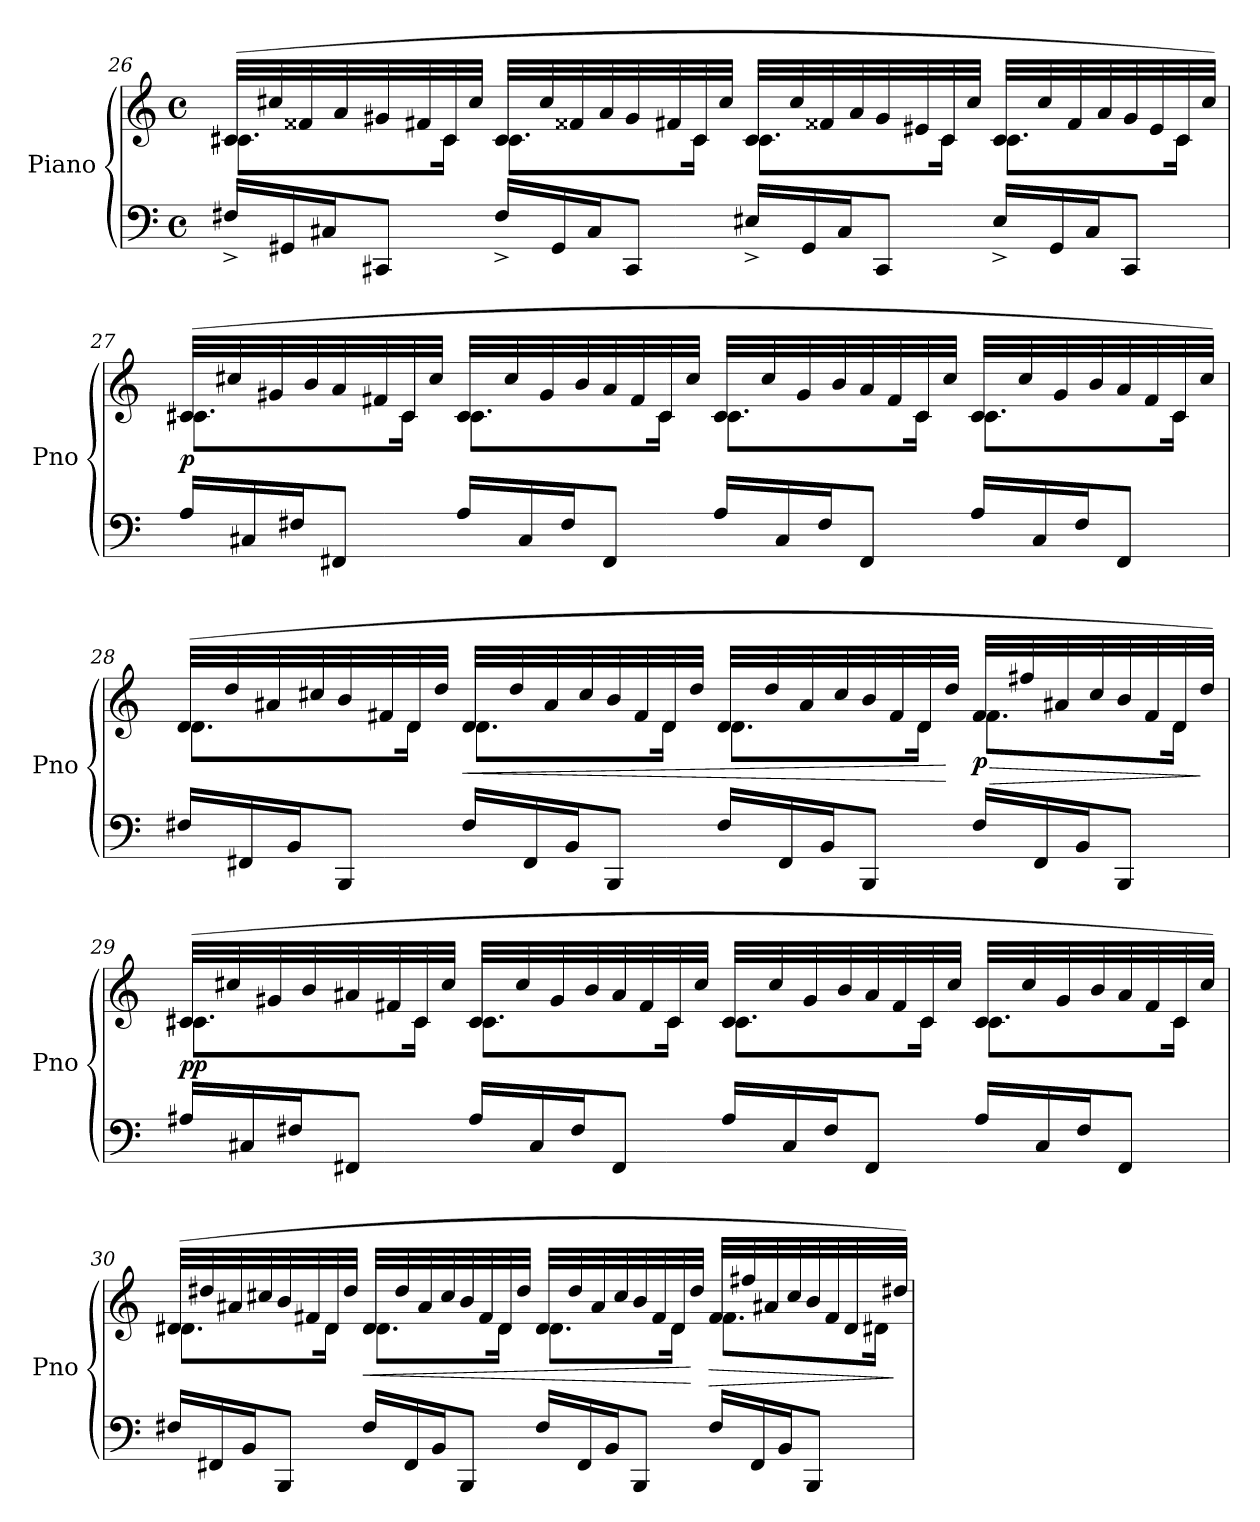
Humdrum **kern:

**kern	**kern	**dynam
*part1	*part1	*part1
*staff2	*staff1	*staff1/2
*I"Piano	*	*
*I'Pno	*	*
!!LO:PB:g=z
*clefF4	*clefG2	*
*k[]	*k[]	*
*M4/4	*M4/4	*
*met(c)	*met(c)	*
*Xtuplet	*	*
=26	=26	=26
*	*^	*
24F#X^/LL	(32c#X/LLL	8.c#\L	.
.	32cc#X/	.	.
24GG#X/	.	.	.
.	32f##X/	.	.
24C#X/J	.	.	.
.	32a/	.	.
8CC#X/J	32g#X/	.	.
.	32f#X/	.	.
.	32c#/	16c#\Jk	.
.	32cc#/JJJ	.	.
24F#^/LL	32c#/LLL	8.c#\L	.
.	32cc#/	.	.
24GG#/	.	.	.
.	32f##X/	.	.
24C#/J	.	.	.
.	32a/	.	.
8CC#/J	32g#/	.	.
.	32f#X/	.	.
.	32c#/	16c#\Jk	.
.	32cc#/JJJ	.	.
24E#X^/LL	32c#/LLL	8.c#\L	.
.	32cc#/	.	.
24GG#/	.	.	.
.	32f##X/	.	.
24C#/J	.	.	.
.	32a/	.	.
8CC#/J	32g#/	.	.
.	32e#X/	.	.
.	32c#/	16c#\Jk	.
.	32cc#/JJJ	.	.
24E#^/LL	32c#/LLL	8.c#\L	.
.	32cc#/	.	.
24GG#/	.	.	.
.	32f##/	.	.
24C#/J	.	.	.
.	32a/	.	.
8CC#/J	32g#/	.	.
.	32e#/	.	.
.	32c#/	16c#\Jk	.
.	32cc#/JJJ)	.	.
!!LO:LB:g=z	!!
=27	=27	=27	=27
!	!	!	!LO:DY:b
24A/LL	(>32c#X/LLL	8.c#\L	p
.	32cc#X/	.	.
24C#X/	.	.	.
.	32g#X/	.	.
24F#X/J	.	.	.
.	32b/	.	.
8FF#X/J	32a/	.	.
.	32f#X/	.	.
.	32c#/	16c#\Jk	.
.	32cc#/JJJ	.	.
24A/LL	32c#/LLL	8.c#\L	.
.	32cc#/	.	.
24C#/	.	.	.
.	32g#/	.	.
24F#/J	.	.	.
.	32b/	.	.
8FF#/J	32a/	.	.
.	32f#/	.	.
.	32c#/	16c#\Jk	.
.	32cc#/JJJ	.	.
24A/LL	32c#/LLL	8.c#\L	.
.	32cc#/	.	.
24C#/	.	.	.
.	32g#/	.	.
24F#/J	.	.	.
.	32b/	.	.
8FF#/J	32a/	.	.
.	32f#/	.	.
.	32c#/	16c#\Jk	.
.	32cc#/JJJ	.	.
24A/LL	32c#/LLL	8.c#\L	.
.	32cc#/	.	.
24C#/	.	.	.
.	32g#/	.	.
24F#/J	.	.	.
.	32b/	.	.
8FF#/J	32a/	.	.
.	32f#/	.	.
.	32c#/	16c#\Jk	.
.	32cc#/JJJ)	.	.
!!LO:LB:g=z	!!
=28	=28	=28	=28
24F#X/LL	(32d/LLL	8.d\L	.
.	32dd/	.	.
24FF#X/	.	.	.
.	32a#X/	.	.
24BB/J	.	.	.
.	32cc#X/	.	.
8BBB/J	32b/	.	.
.	32f#X/	.	.
.	32d/	16d\Jk	.
.	32dd/JJJ	.	.
!	!	!	!LO:HP:b
24F#/LL	32d/LLL	8.d\L	<
.	32dd/	.	.
24FF#/	.	.	.
.	32a#/	.	.
24BB/J	.	.	.
.	32cc#/	.	.
8BBB/J	32b/	.	.
.	32f#/	.	.
.	32d/	16d\Jk	.
.	32dd/JJJ	.	.
24F#/LL	32d/LLL	8.d\L	.
.	32dd/	.	.
24FF#/	.	.	.
.	32a#/	.	.
24BB/J	.	.	.
.	32cc#/	.	.
8BBB/J	32b/	.	.
.	32f#/	.	.
.	32d/	16d\Jk	.
.	32dd/JJJ	.	[
!	!	!	!LO:HP:b
!	!	!	!LO:DY:n=1:b
24F#/LL	32f#/LLL	8.f#\L	> p
.	32ff#X/	.	.
24FF#/	.	.	.
.	32a#X/	.	.
24BB/J	.	.	.
.	32cc#/	.	.
8BBB/J	32b/	.	.
.	32f#/	.	.
.	32d/	16d\Jk	.
.	32dd/JJJ)	.	]
!!LO:LB:g=z	!!
=29	=29	=29	=29
!	!	!	!LO:DY:b
24A#X/LL	(>32c#X/LLL	8.c#\L	pp
.	32cc#X/	.	.
24C#X/	.	.	.
.	32g#X/	.	.
24F#X/J	.	.	.
.	32b/	.	.
8FF#X/J	32a#X/	.	.
.	32f#X/	.	.
.	32c#/	16c#\Jk	.
.	32cc#/JJJ	.	.
24A#/LL	32c#/LLL	8.c#\L	.
.	32cc#/	.	.
24C#/	.	.	.
.	32g#/	.	.
24F#/J	.	.	.
.	32b/	.	.
8FF#/J	32a#/	.	.
.	32f#/	.	.
.	32c#/	16c#\Jk	.
.	32cc#/JJJ	.	.
24A#/LL	32c#/LLL	8.c#\L	.
.	32cc#/	.	.
24C#/	.	.	.
.	32g#/	.	.
24F#/J	.	.	.
.	32b/	.	.
8FF#/J	32a#/	.	.
.	32f#/	.	.
.	32c#/	16c#\Jk	.
.	32cc#/JJJ	.	.
24A#/LL	32c#/LLL	8.c#\L	.
.	32cc#/	.	.
24C#/	.	.	.
.	32g#/	.	.
24F#/J	.	.	.
.	32b/	.	.
8FF#/J	32a#/	.	.
.	32f#/	.	.
.	32c#/	16c#\Jk	.
.	32cc#/JJJ)	.	.
!!LO:LB:g=z	!!
=30	=30	=30	=30
24F#X/LL	(32d#X/LLL	8.d#X\L	.
.	32dd#X/	.	.
24FF#X/	.	.	.
.	32a#X/	.	.
24BB/J	.	.	.
.	32cc#X/	.	.
8BBB/J	32b/	.	.
.	32f#X/	.	.
.	32d#/	16d#\Jk	.
.	32dd#/JJJ	.	.
!	!	!	!LO:HP:b
24F#/LL	32d#/LLL	8.d#\L	<
.	32dd#/	.	.
24FF#/	.	.	.
.	32a#/	.	.
24BB/J	.	.	.
.	32cc#/	.	.
8BBB/J	32b/	.	.
.	32f#/	.	.
.	32d#/	16d#\Jk	.
.	32dd#/JJJ	.	.
24F#/LL	32d#/LLL	8.d#\L	.
.	32dd#/	.	.
24FF#/	.	.	.
.	32a#/	.	.
24BB/J	.	.	.
.	32cc#/	.	.
8BBB/J	32b/	.	.
.	32f#/	.	.
.	32d#/	16d#\Jk	.
.	32dd#/JJJ	.	[
!	!	!	!LO:HP:b
24F#/LL	32f#/LLL	8.f#\L	>
.	32ff#X/	.	.
24FF#/	.	.	.
.	32a#X/	.	.
24BB/J	.	.	.
.	32cc#/	.	.
8BBB/J	32b/	.	.
.	32f#/	.	.
.	32d#/	16d#X\Jk	.
.	32dd#X/JJJ)	.	]
*	*v	*v	*
=	=	=
*-	*-	*-
